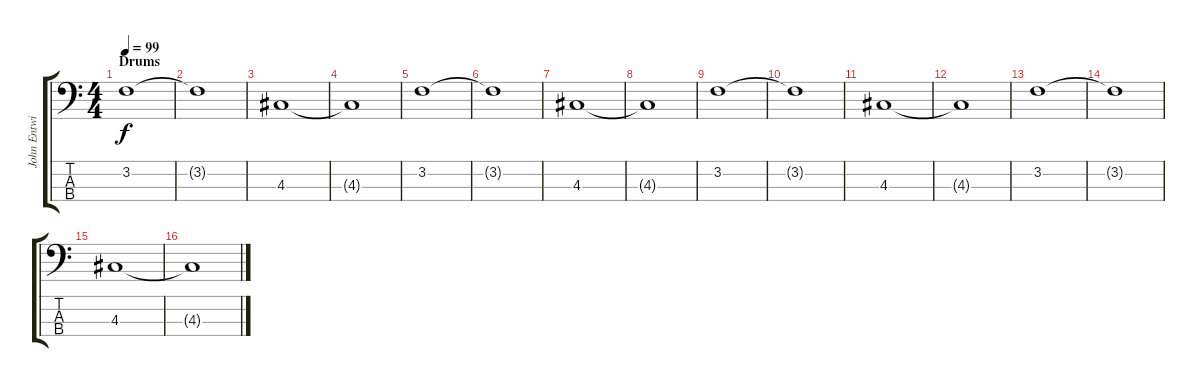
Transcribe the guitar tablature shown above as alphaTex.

\track ("John Entwistle" "John Entwi") {instrument slapbass2}
\staff {score tabs}
\tuning (G2 D2 A1 E1) {hide}
\ts (4 4)
\section ("" "Drums")
\tempo 99
\clef f4
\ks c
3.2.1{dy f} |
3.2{t}.1 |
4.3.1 |
4.3{t}.1 |
3.2.1 |
3.2{t}.1 |
4.3.1 |
4.3{t}.1 |
3.2.1 |
3.2{t}.1 |
4.3.1 |
4.3{t}.1 |
3.2.1 |
3.2{t}.1 |
4.3.1 |
4.3{t}.1
